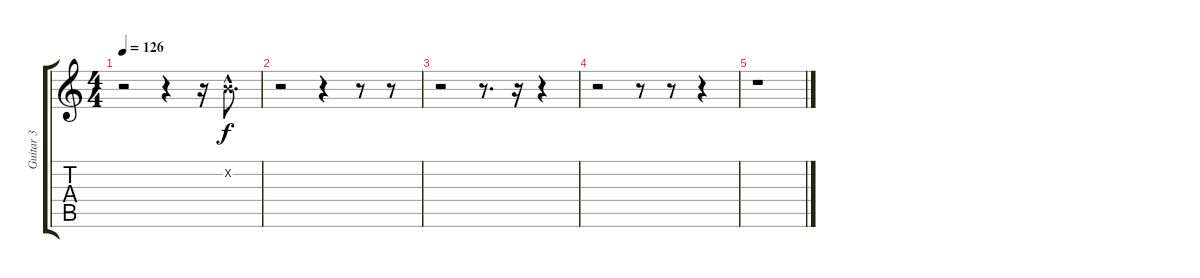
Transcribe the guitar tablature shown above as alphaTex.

\track ("Guitar 3" "Guitar 3") {instrument distortionguitar}
\staff {score tabs}
\tuning (E4 B3 G3 D3 A2 D2) {hide}
\ts (4 4)
\tempo 126
\clef g2
\ks c
r.2{dy f} r.4 r.16 0.2{hac x}.8{d} |
r.2 r.4 r.8 r.8 |
r.2 r.8{d} r.16 r.4 |
r.2 r.8 r.8 r.4 |
r.1
